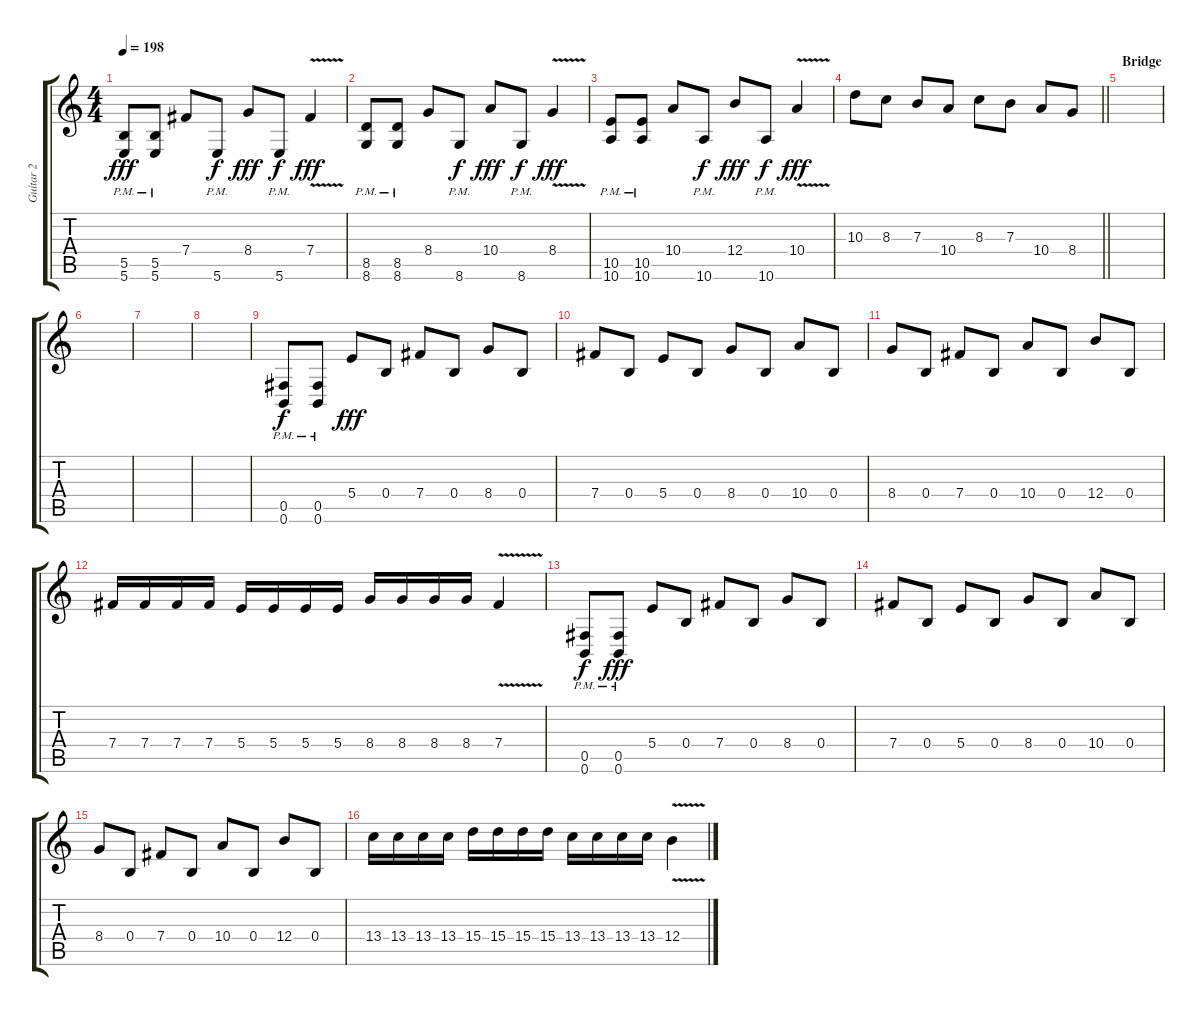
\track ("Guitar 2" "Guitar 2") {instrument distortionguitar}
\staff {score tabs}
\tuning (Db4 Ab3 E3 B2 Gb2 B1) {hide}
\ts (4 4)
\tempo 198
\clef g2
\ks c
(5.5{pm} 5.6{pm}).8{dy fff} (5.5{pm} 5.6{pm}).8 7.4.8 5.6{pm}.8{dy f} 8.4.8{dy fff} 5.6{pm}.8{dy f} 7.4{v}.4{dy fff} |
(8.5{pm} 8.6{pm}).8 (8.5{pm} 8.6{pm}).8 8.4.8 8.6{pm}.8{dy f} 10.4.8{dy fff} 8.6{pm}.8{dy f} 8.4{v}.4{dy fff} |
(10.5{pm} 10.6{pm}).8 (10.5{pm} 10.6{pm}).8 10.4.8 10.6{pm}.8{dy f} 12.4.8{dy fff} 10.6{pm}.8{dy f} 10.4{v}.4{dy fff} |
\barLineRight lightlight
10.3.8 8.3.8 7.3.8 10.4.8 8.3.8 7.3.8 10.4.8 8.4.8 |
\section ("" "Bridge")
|
|
|
|
(0.5{pm} 0.6{pm}).8{dy f} (0.5{pm} 0.6{pm}).8 5.4.8{dy fff} 0.4.8 7.4.8 0.4.8 8.4.8 0.4.8 |
7.4.8 0.4.8 5.4.8 0.4.8 8.4.8 0.4.8 10.4.8 0.4.8 |
8.4.8 0.4.8 7.4.8 0.4.8 10.4.8 0.4.8 12.4.8 0.4.8 |
7.4.16 7.4.16 7.4.16 7.4.16 5.4.16 5.4.16 5.4.16 5.4.16 8.4.16 8.4.16 8.4.16 8.4.16 7.4{v}.4 |
(0.5{pm} 0.6{pm}).8{dy f} (0.5{pm} 0.6{pm}).8{dy fff} 5.4.8 0.4.8 7.4.8 0.4.8 8.4.8 0.4.8 |
7.4.8 0.4.8 5.4.8 0.4.8 8.4.8 0.4.8 10.4.8 0.4.8 |
8.4.8 0.4.8 7.4.8 0.4.8 10.4.8 0.4.8 12.4.8 0.4.8 |
13.4.16 13.4.16 13.4.16 13.4.16 15.4.16 15.4.16 15.4.16 15.4.16 13.4.16 13.4.16 13.4.16 13.4.16 12.4{v}.4
